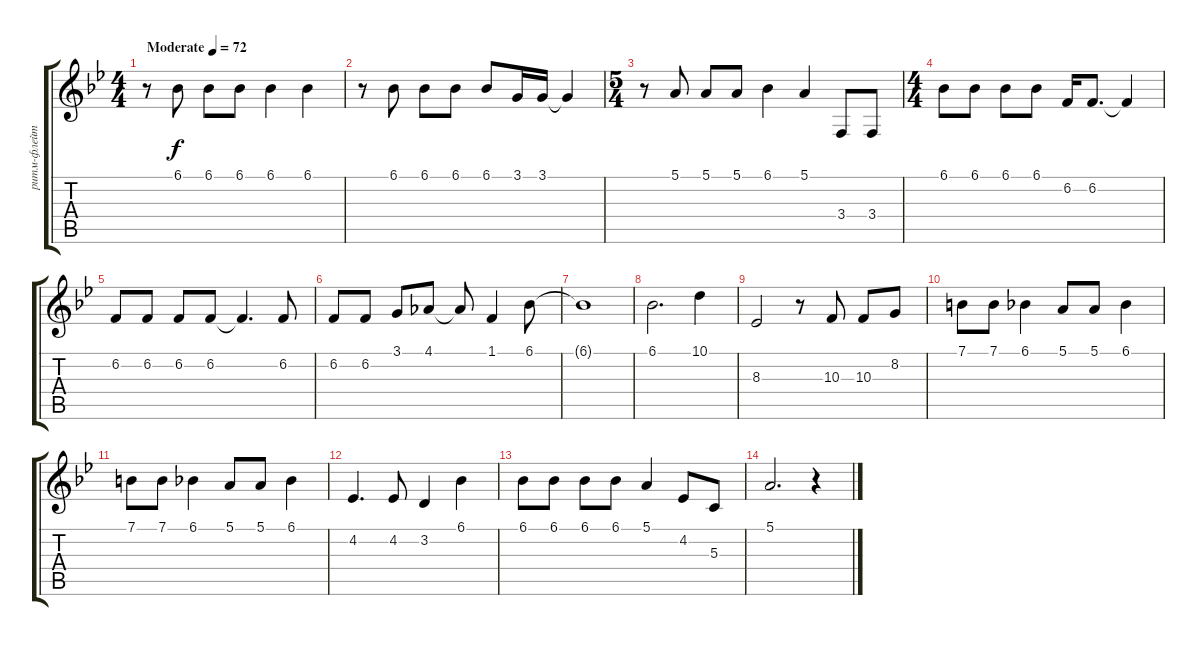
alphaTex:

\track ("ритм-флейта" "ритм-флейт") {instrument flute}
\staff {score tabs}
\tuning (E4 B3 G3 D3 A2 E2) {hide}
\ts (4 4)
\tempo (72 "Moderate")
\clef g2
\ks bb
r.8{dy f instrument flute} 6.1.8 6.1.8 6.1.8 6.1.4 6.1.4 |
r.8 6.1.8 6.1.8 6.1.8 6.1.8 3.1.16 3.1.16 3.1{t}.4 |
\ts (5 4)
r.8 5.1.8 5.1.8 5.1.8 6.1.4 5.1.4 3.4.8 3.4.8 |
\ts (4 4)
6.1.8 6.1.8 6.1.8 6.1.8 6.2.16 6.2.8{d} 6.2{t}.4 |
6.2.8 6.2.8 6.2.8 6.2.8 6.2{t}.4{d} 6.2.8 |
6.2.8 6.2.8 3.1.8 4.1.8 4.1{t}.8 1.1.4 6.1.8 |
6.1{t}.1 |
6.1.2{d} 10.1.4 |
8.3.2 r.8 10.3.8 10.3.8 8.2.8 |
7.1.8 7.1.8 6.1.4 5.1.8 5.1.8 6.1.4 |
7.1.8 7.1.8 6.1.4 5.1.8 5.1.8 6.1.4 |
4.2.4{d} 4.2.8 3.2.4 6.1.4 |
6.1.8 6.1.8 6.1.8 6.1.8 5.1.4 4.2.8 5.3.8 |
5.1.2{d} r.4
